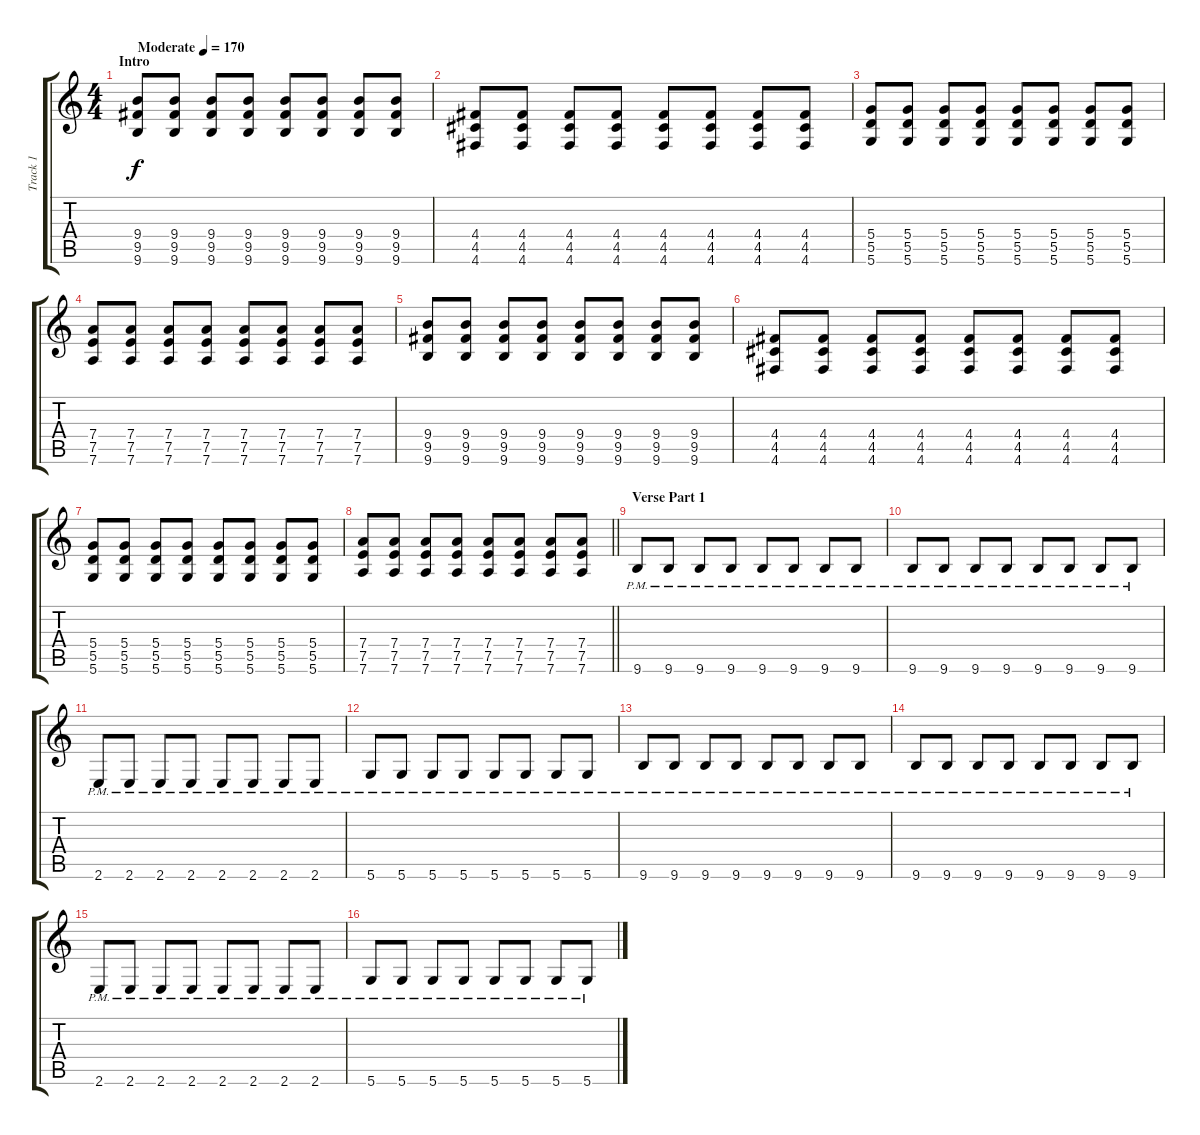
\track ("Track 1" "Track 1") {instrument distortionguitar}
\staff {score tabs}
\tuning (E4 B3 G3 D3 A2 D2) {hide}
\ts (4 4)
\section ("" "Intro")
\tempo (170 "Moderate")
\clef g2
\ks c
(9.4 9.5 9.6).8{dy f instrument distortionguitar} (9.4 9.5 9.6).8 (9.4 9.5 9.6).8 (9.4 9.5 9.6).8 (9.4 9.5 9.6).8 (9.4 9.5 9.6).8 (9.4 9.5 9.6).8 (9.4 9.5 9.6).8 |
(4.4 4.5 4.6).8 (4.4 4.5 4.6).8 (4.4 4.5 4.6).8 (4.4 4.5 4.6).8 (4.4 4.5 4.6).8 (4.4 4.5 4.6).8 (4.4 4.5 4.6).8 (4.4 4.5 4.6).8 |
(5.4 5.5 5.6).8 (5.4 5.5 5.6).8 (5.4 5.5 5.6).8 (5.4 5.5 5.6).8 (5.4 5.5 5.6).8 (5.4 5.5 5.6).8 (5.4 5.5 5.6).8 (5.4 5.5 5.6).8 |
(7.4 7.5 7.6).8 (7.4 7.5 7.6).8 (7.4 7.5 7.6).8 (7.4 7.5 7.6).8 (7.4 7.5 7.6).8 (7.4 7.5 7.6).8 (7.4 7.5 7.6).8 (7.4 7.5 7.6).8 |
(9.4 9.5 9.6).8 (9.4 9.5 9.6).8 (9.4 9.5 9.6).8 (9.4 9.5 9.6).8 (9.4 9.5 9.6).8 (9.4 9.5 9.6).8 (9.4 9.5 9.6).8 (9.4 9.5 9.6).8 |
(4.4 4.5 4.6).8 (4.4 4.5 4.6).8 (4.4 4.5 4.6).8 (4.4 4.5 4.6).8 (4.4 4.5 4.6).8 (4.4 4.5 4.6).8 (4.4 4.5 4.6).8 (4.4 4.5 4.6).8 |
(5.4 5.5 5.6).8 (5.4 5.5 5.6).8 (5.4 5.5 5.6).8 (5.4 5.5 5.6).8 (5.4 5.5 5.6).8 (5.4 5.5 5.6).8 (5.4 5.5 5.6).8 (5.4 5.5 5.6).8 |
\barLineRight lightlight
(7.4 7.5 7.6).8 (7.4 7.5 7.6).8 (7.4 7.5 7.6).8 (7.4 7.5 7.6).8 (7.4 7.5 7.6).8 (7.4 7.5 7.6).8 (7.4 7.5 7.6).8 (7.4 7.5 7.6).8 |
\section ("" "Verse Part 1")
9.6{pm}.8 9.6{pm}.8 9.6{pm}.8 9.6{pm}.8 9.6{pm}.8 9.6{pm}.8 9.6{pm}.8 9.6{pm}.8 |
9.6{pm}.8 9.6{pm}.8 9.6{pm}.8 9.6{pm}.8 9.6{pm}.8 9.6{pm}.8 9.6{pm}.8 9.6{pm}.8 |
2.6{pm}.8 2.6{pm}.8 2.6{pm}.8 2.6{pm}.8 2.6{pm}.8 2.6{pm}.8 2.6{pm}.8 2.6{pm}.8 |
5.6{pm}.8 5.6{pm}.8 5.6{pm}.8 5.6{pm}.8 5.6{pm}.8 5.6{pm}.8 5.6{pm}.8 5.6{pm}.8 |
9.6{pm}.8 9.6{pm}.8 9.6{pm}.8 9.6{pm}.8 9.6{pm}.8 9.6{pm}.8 9.6{pm}.8 9.6{pm}.8 |
9.6{pm}.8 9.6{pm}.8 9.6{pm}.8 9.6{pm}.8 9.6{pm}.8 9.6{pm}.8 9.6{pm}.8 9.6{pm}.8 |
2.6{pm}.8 2.6{pm}.8 2.6{pm}.8 2.6{pm}.8 2.6{pm}.8 2.6{pm}.8 2.6{pm}.8 2.6{pm}.8 |
5.6{pm}.8 5.6{pm}.8 5.6{pm}.8 5.6{pm}.8 5.6{pm}.8 5.6{pm}.8 5.6{pm}.8 5.6{pm}.8
